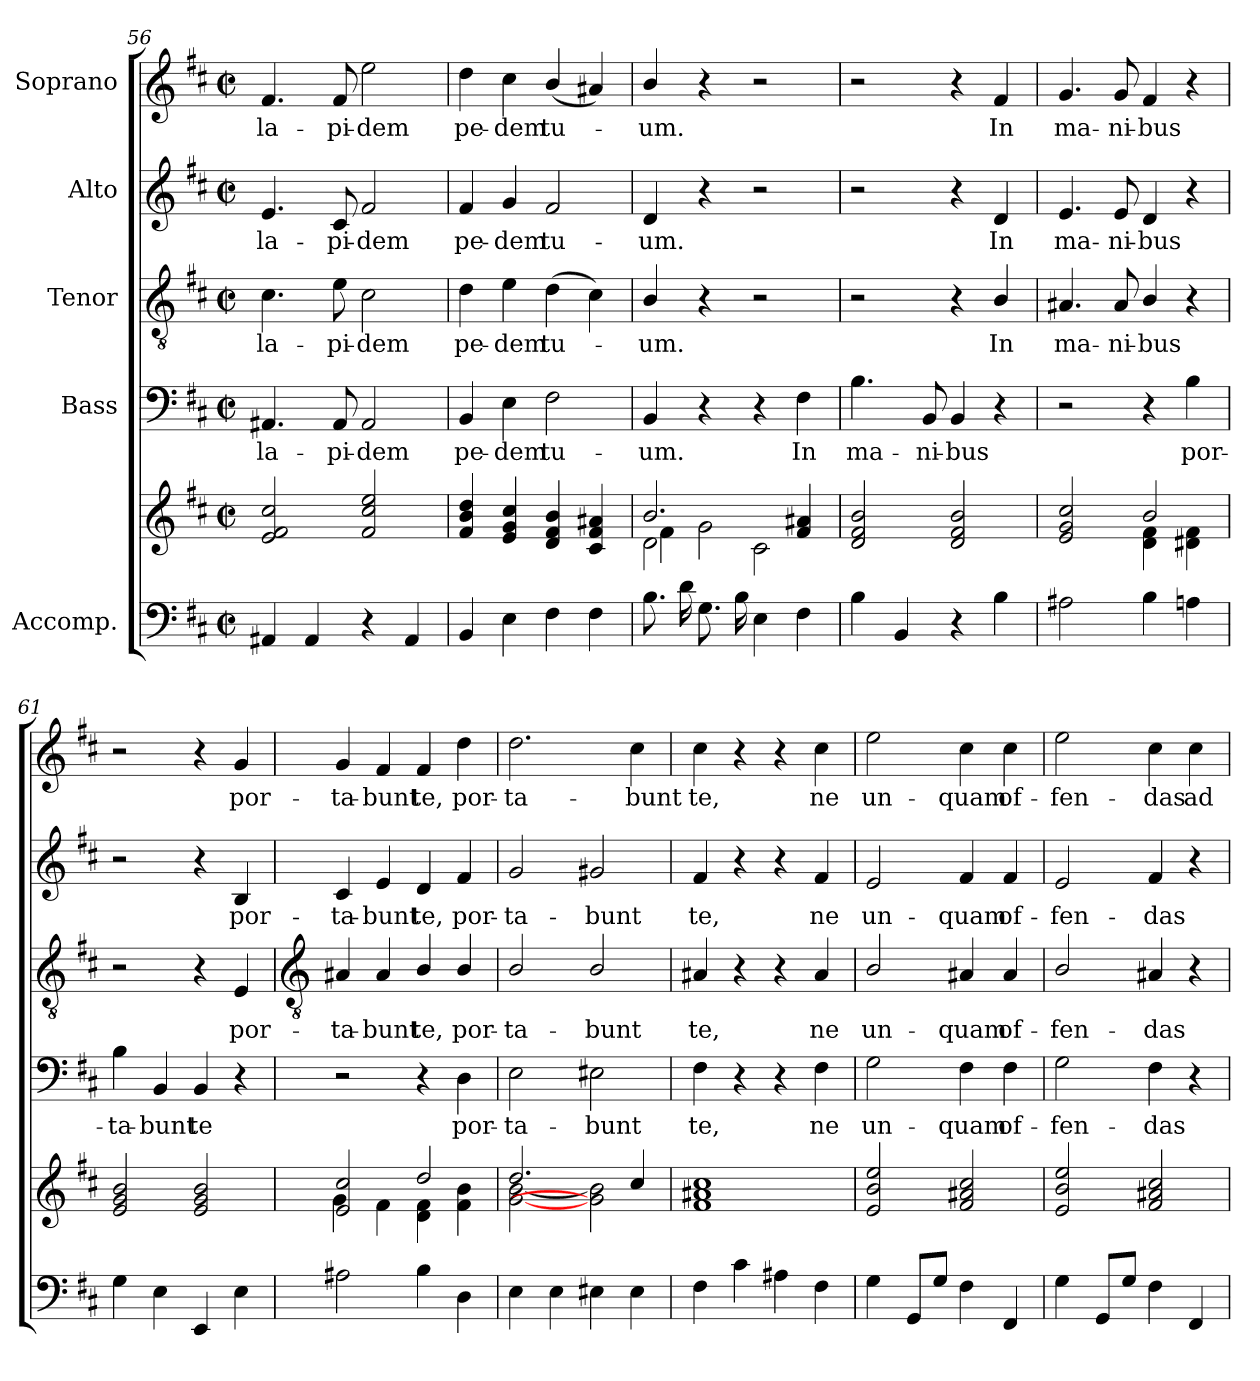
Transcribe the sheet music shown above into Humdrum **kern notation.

**kern	**kern	**kern	**text	**kern	**text	**kern	**text	**kern	**text
*part5	*part5	*part4	*part4	*part3	*part3	*part2	*part2	*part1	*part1
*staff6	*staff5	*staff4	*staff4	*staff3	*staff3	*staff2	*staff2	*staff1	*staff1
*I"Accomp.	*	*I"Bass	*	*I"Tenor	*	*I"Alto	*	*I"Soprano	*
*clefF4	*clefG2	*clefF4	*	*clefGv2	*	*clefG2	*	*clefG2	*
*k[f#c#]	*k[f#c#]	*k[f#c#]	*	*k[f#c#]	*	*k[f#c#]	*	*k[f#c#]	*
*D:	*D:	*D:	*	*D:	*	*D:	*	*D:	*
*M2/2	*M2/2	*M2/2	*	*M2/2	*	*M2/2	*	*M2/2	*
*met(c|)	*met(c|)	*met(c|)	*	*met(c|)	*	*met(c|)	*	*met(c|)	*
=56	=56	=56	=56	=56	=56	=56	=56	=56	=56
*	*^	*	*	*	*	*	*	*	*
*	*	*^	*	*	*	*	*	*	*	*
!	!	!	!	!	!LO:LY:b	!	!LO:LY:b	!	!LO:LY:b	!	!LO:LY:b
4AA#X	2e/ 2f#/ 2cc#/	2ryy	2ryy	4.AA#X	la-	4.c#	la-	4.e	la-	4.f#	la-
4AA#	.	.	.	.	.	.	.	.	.	.	.
!	!	!	!	!	!LO:LY:b	!	!LO:LY:b	!	!LO:LY:b	!	!LO:LY:b
.	.	.	.	8AA#	-pi-	8e	-pi-	8c#	-pi-	8f#	-pi-
!	!	!	!	!	!LO:LY:b	!	!LO:LY:b	!	!LO:LY:b	!	!LO:LY:b
4r	2f#/ 2cc#/ 2ee/	2ryy	2ryy	2AA#	-dem	2c#	-dem	2f#	-dem	2ee	-dem
4AA#	.	.	.	.	.	.	.	.	.	.	.
=57	=57	=57	=57	=57	=57	=57	=57	=57	=57	=57	=57
!	!	!	!	!	!LO:LY:b	!	!LO:LY:b	!	!LO:LY:b	!	!LO:LY:b
4BB	4f#/ 4b/ 4dd/	2ryy	2ryy	4BB	pe-	4d	pe-	4f#	pe-	4dd	pe-
!	!	!	!	!	!LO:LY:b	!	!LO:LY:b	!	!LO:LY:b	!	!LO:LY:b
4E\	4e/ 4g/ 4cc#/	.	.	4E	-dem	4e	-dem	4g	-dem	4cc#	-dem
!	!	!	!	!	!LO:LY:b	!	!LO:LY:b	!	!LO:LY:b	!	!LO:LY:b
4F#\	4d/ 4f#/ 4b/	2ryy	2ryy	2F#	tu-	(>4d	tu-	2f#	tu-	(<4b/	tu-
4F#\	4c#/ 4f#/ 4a#X/	.	.	.	.	4c#)	.	.	.	4a#X)	.
=58	=58	=58	=58	=58	=58	=58	=58	=58	=58	=58	=58
!	!	!	!	!	!LO:LY:b	!	!LO:LY:b	!	!LO:LY:b	!	!LO:LY:b
8.B\L	2.b/	2d\	4f#\	4BB	-um.	4B/	um.	4d	-um.	4b/	um.
16d\L	.	.	.	.	.	.	.	.	.	.	.
8.G	.	.	2g\	4r	.	4r	.	4r	.	4r	.
16BJ	.	.	.	.	.	.	.	.	.	.	.
4E\	.	2c#\	.	4r	.	2r	.	2r	.	2r	.
!	!	!	!	!	!LO:LY:b	!	!	!	!	!	!
4F#\	4f#/ 4a#X/	.	4ryy	4F#	In	.	.	.	.	.	.
=59	=59	=59	=59	=59	=59	=59	=59	=59	=59	=59	=59
!	!	!	!	!	!LO:LY:b	!	!	!	!	!	!
4B\	2d/ 2f#/ 2b/	2ryy	2ryy	4.B	ma-	2r	.	2r	.	2r	.
4BB	.	.	.	.	.	.	.	.	.	.	.
!	!	!	!	!	!LO:LY:b	!	!	!	!	!	!
.	.	.	.	8BB	-ni-	.	.	.	.	.	.
!	!	!	!	!	!LO:LY:b	!	!	!	!	!	!
4r	2d/ 2f#/ 2b/	2ryy	2ryy	4BB	-bus	4r	.	4r	.	4r	.
!	!	!	!	!	!	!	!LO:LY:b	!	!LO:LY:b	!	!LO:LY:b
4B\	.	.	.	4r	.	4B/	In	4d	In	4f#	In
=60	=60	=60	=60	=60	=60	=60	=60	=60	=60	=60	=60
!	!	!	!	!	!	!	!LO:LY:b	!	!LO:LY:b	!	!LO:LY:b
2A#X\	2e/ 2g/ 2cc#/	2ryy	2ryy	2r	.	4.A#X	ma-	4.e	ma-	4.g	ma-
!	!	!	!	!	!	!	!LO:LY:b	!	!LO:LY:b	!	!LO:LY:b
.	.	.	.	.	.	8A#	-ni-	8e	-ni-	8g	-ni-
!	!	!	!	!	!	!	!LO:LY:b	!	!LO:LY:b	!	!LO:LY:b
4B\	2b/	4d\ 4f#\	2ryy	4r	.	4B/	-bus	4d	-bus	4f#	-bus
!	!	!	!	!	!LO:LY:b	!	!	!	!	!	!
4An\	.	4d#X\ 4f#\	.	4B	por-	4r	.	4r	.	4r	.
=61	=61	=61	=61	=61	=61	=61	=61	=61	=61	=61	=61
!	!	!	!	!	!LO:LY:b	!	!	!	!	!	!
4G\	2e/ 2g/ 2b/	2ryy	2ryy	4B	-ta-	2r	.	2r	.	2r	.
!	!	!	!	!	!LO:LY:b	!	!	!	!	!	!
4E\	.	.	.	4BB	-bunt	.	.	.	.	.	.
!	!	!	!	!	!LO:LY:b	!	!	!	!	!	!
4EE	2e/ 2g/ 2b/	2ryy	2ryy	4BB	te	4r	.	4r	.	4r	.
!	!	!	!	!	!	!	!LO:LY:b	!	!LO:LY:b	!	!LO:LY:b
4E\	.	.	.	4r	.	4E	por-	4B	por-	4g	por-
*	*v	*v	*v	*	*	*	*	*	*	*	*
!!LO:LB:g=z
=62	=62	=62	=62	=62	=62	=62	=62	=62	=62
*	*	*	*	*clefGv2	*	*	*	*	*
*	*^	*	*	*	*	*	*	*	*
!	!	!	!	!	!	!LO:LY:b	!	!LO:LY:b	!	!LO:LY:b
2A#X\	2e/ 2cc#/	4g\	2r	.	4A#X	-ta-	4c#	-ta-	4g	-ta-
!	!	!	!	!	!	!LO:LY:b	!	!LO:LY:b	!	!LO:LY:b
.	.	4f#\	.	.	4A#	-bunt	4e	-bunt	4f#	-bunt
!	!	!	!	!	!	!LO:LY:b	!	!LO:LY:b	!	!LO:LY:b
4B\	2dd/	4d\ 4f#\	4r	.	4B/	te,	4d	te,	4f#	te,
!	!	!	!	!LO:LY:b	!	!LO:LY:b	!	!LO:LY:b	!	!LO:LY:b
4D\	.	4f#\ 4b\	4D	por-	4B/	por-	4f#	por-	4dd	por-
=63	=63	=63	=63	=63	=63	=63	=63	=63	=63	=63
!	!	!	!	!LO:LY:b	!	!LO:LY:b	!	!LO:LY:b	!	!LO:LY:b
4E\	2.dd/	[2g\ [2b\	2E	-ta-	2B/	-ta-	2g	-ta-	2.dd	-ta-
4E\	.	.	.	.	.	.	.	.	.	.
!	!	!	!	!LO:LY:b	!	!LO:LY:b	!	!LO:LY:b	!	!
4E#X\	.	2g#\] 2b\]	2E#X	-bunt	2B/	-bunt	2g#X	-bunt	.	.
!	!	!	!	!	!	!	!	!	!	!LO:LY:b
4E#\	4cc#/	.	.	.	.	.	.	.	4cc#	-bunt
=64	=64	=64	=64	=64	=64	=64	=64	=64	=64	=64
!	!	!	!	!LO:LY:b	!	!LO:LY:b	!	!LO:LY:b	!	!LO:LY:b
4F#	1f#/ 1a#X/ 1cc#/	2ryy	4F#	te,	4A#X	te,	4f#	te,	4cc#	te,
4c#	.	.	4r	.	4r	.	4r	.	4r	.
4A#X	.	2ryy	4r	.	4r	.	4r	.	4r	.
!	!	!	!	!LO:LY:b	!	!LO:LY:b	!	!LO:LY:b	!	!LO:LY:b
4F#	.	.	4F#	ne	4A#	ne	4f#	ne	4cc#	ne
=65	=65	=65	=65	=65	=65	=65	=65	=65	=65	=65
!	!	!	!	!LO:LY:b	!	!LO:LY:b	!	!LO:LY:b	!	!LO:LY:b
4G	2e/ 2b/ 2ee/	2ryy	2G	un-	2B/	un-	2e	un-	2ee	un-
8GGL	.	.	.	.	.	.	.	.	.	.
8GJ	.	.	.	.	.	.	.	.	.	.
!	!	!	!	!LO:LY:b	!	!LO:LY:b	!	!LO:LY:b	!	!LO:LY:b
4F#	2f#/ 2a#X/ 2cc#/	2ryy	4F#	-quam	4A#X	-quam	4f#	-quam	4cc#	-quam
!	!	!	!	!LO:LY:b	!	!LO:LY:b	!	!LO:LY:b	!	!LO:LY:b
4FF#	.	.	4F#	of-	4A#	of-	4f#	of-	4cc#	of-
=66	=66	=66	=66	=66	=66	=66	=66	=66	=66	=66
!	!	!	!	!LO:LY:b	!	!LO:LY:b	!	!LO:LY:b	!	!LO:LY:b
4G	2e/ 2b/ 2ee/	2ryy	2G	-fen-	2B/	-fen-	2e	-fen-	2ee	-fen-
8GGL	.	.	.	.	.	.	.	.	.	.
8GJ	.	.	.	.	.	.	.	.	.	.
!	!	!	!	!LO:LY:b	!	!LO:LY:b	!	!LO:LY:b	!	!LO:LY:b
4F#	2f#/ 2a#X/ 2cc#/	2ryy	4F#	-das	4A#X	-das	4f#	-das	4cc#	-das
!	!	!	!	!	!	!	!	!	!	!LO:LY:b
4FF#	.	.	4r	.	4r	.	4r	.	4cc#	ad
*	*v	*v	*	*	*	*	*	*	*	*
=	=	=	=	=	=	=	=	=	=
*-	*-	*-	*-	*-	*-	*-	*-	*-	*-
